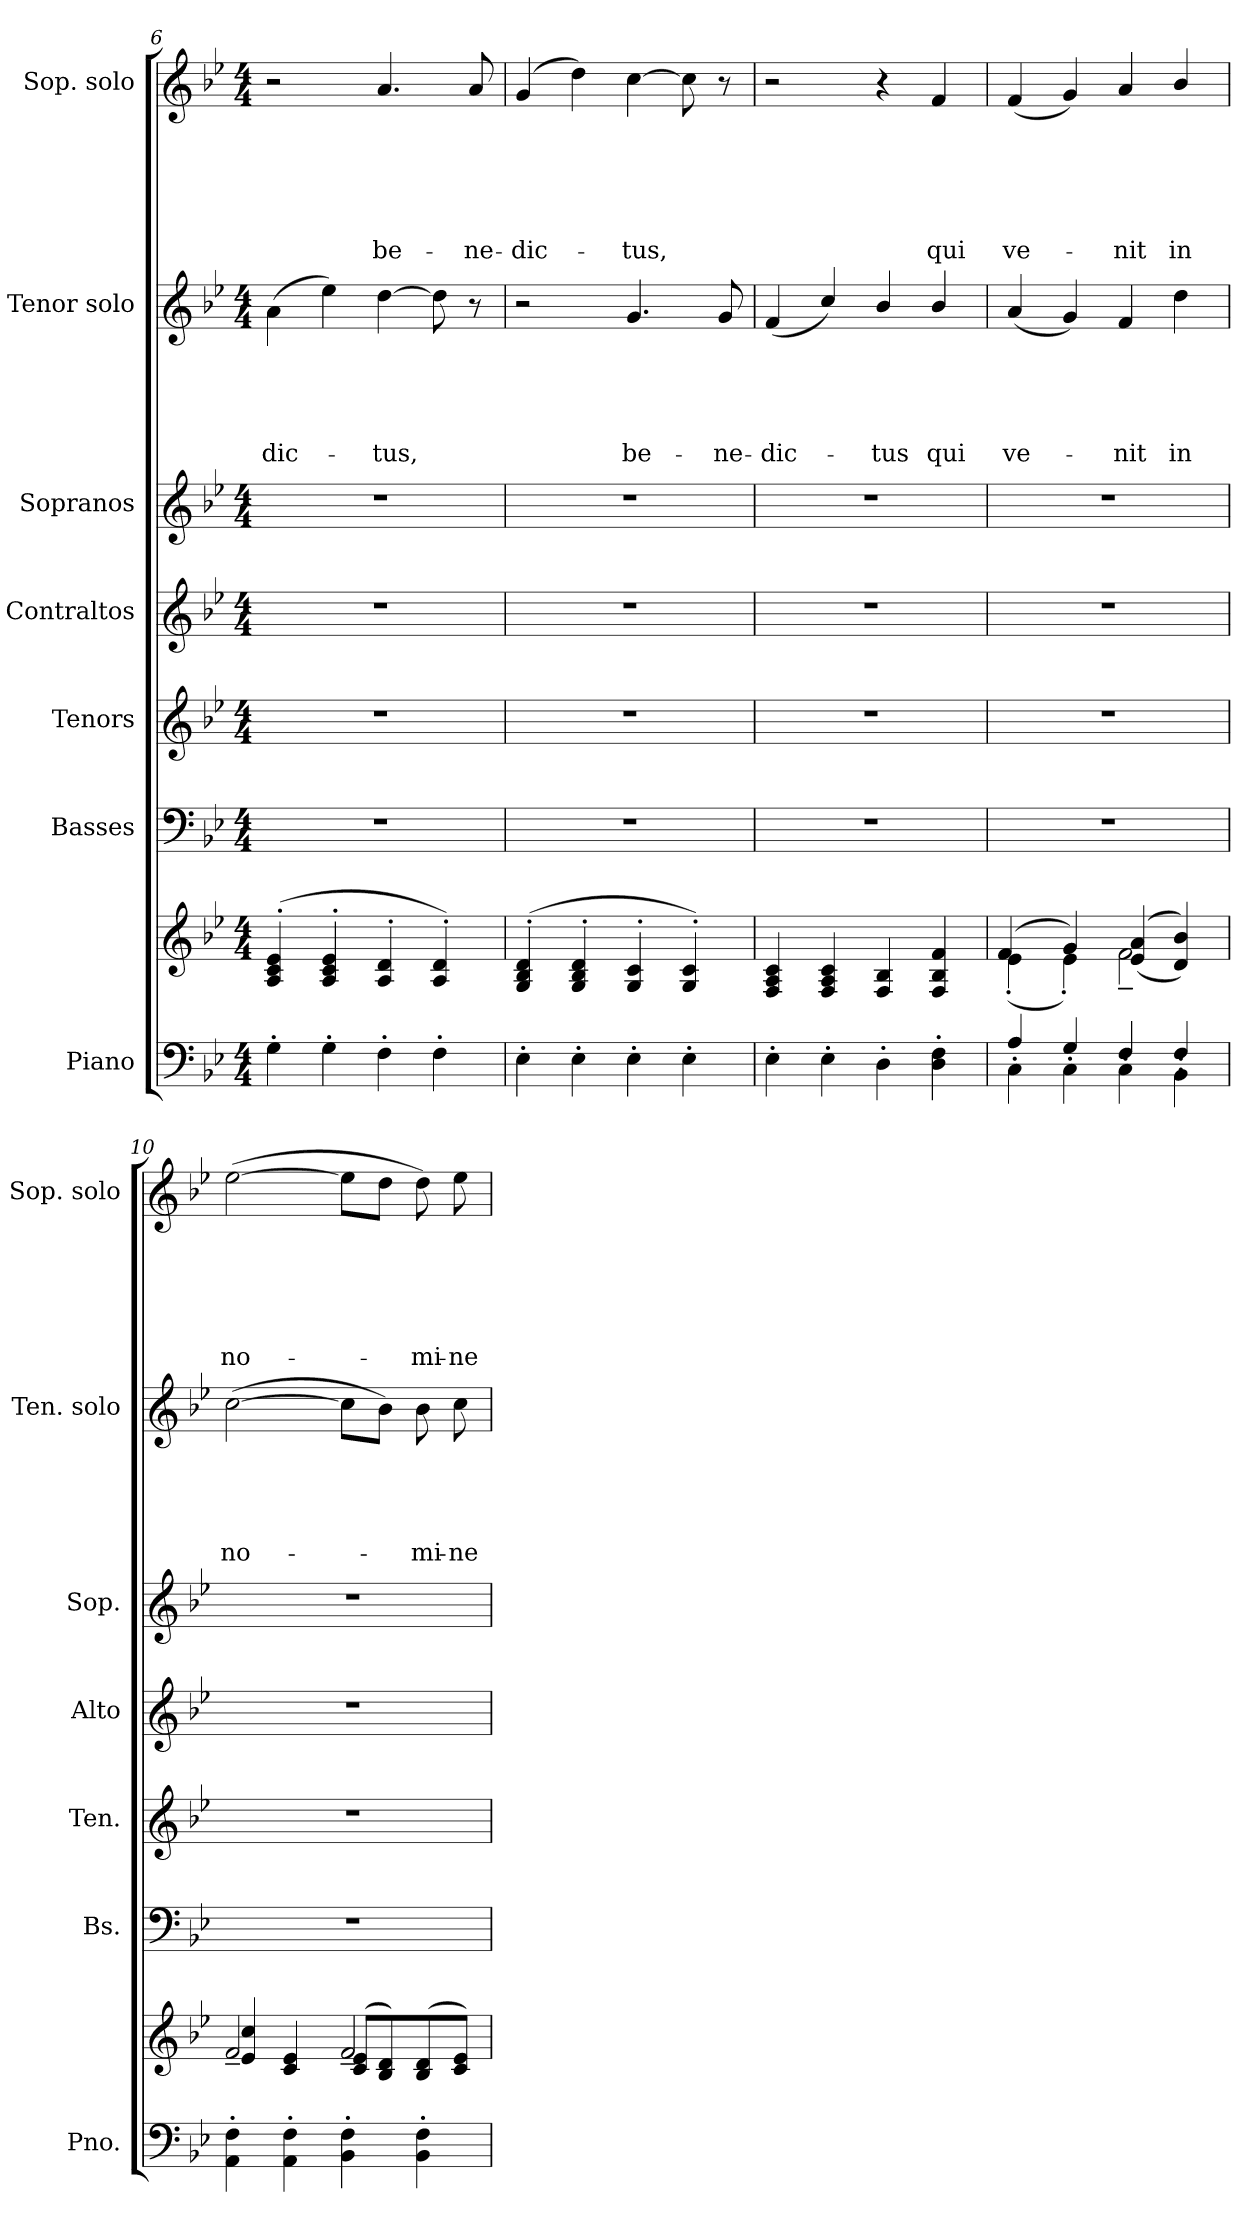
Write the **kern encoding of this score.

**kern	**kern	**kern	**kern	**kern	**kern	**kern	**text	**text	**text	**text	**text	**kern	**text	**text	**text	**text	**text	**text
*part7	*part7	*part6	*part5	*part4	*part3	*part2	*part2	*part2	*part2	*part2	*part2	*part1	*part1	*part1	*part1	*part1	*part1	*part1
*staff8	*staff7	*staff6	*staff5	*staff4	*staff3	*staff2	*staff2	*staff2	*staff2	*staff2	*staff2	*staff1	*staff1	*staff1	*staff1	*staff1	*staff1	*staff1
*I"Piano	*	*I"Basses	*I"Tenors	*I"Contraltos	*I"Sopranos	*I"Tenor solo	*	*	*	*	*	*I"Sop. solo	*	*	*	*	*	*
*I'Pno.	*	*I'Bs.	*I'Ten.	*I'Alto	*I'Sop.	*I'Ten. solo	*	*	*	*	*	*I'Sop. solo	*	*	*	*	*	*
!!LO:PB:g=z
*clefF4	*clefG2	*clefF4	*clefG2	*clefG2	*clefG2	*clefG2	*	*	*	*	*	*clefG2	*	*	*	*	*	*
*	*	*	*ITrd7c12	*	*	*ITrd7c12	*	*	*	*	*	*	*	*	*	*	*	*
*k[b-e-]	*k[b-e-]	*k[b-e-]	*k[b-e-]	*k[b-e-]	*k[b-e-]	*k[b-e-]	*	*	*	*	*	*k[b-e-]	*	*	*	*	*	*
*B-:	*B-:	*B-:	*B-:	*B-:	*B-:	*B-:	*	*	*	*	*	*B-:	*	*	*	*	*	*
*M4/4	*M4/4	*M4/4	*M4/4	*M4/4	*M4/4	*M4/4	*	*	*	*	*	*M4/4	*	*	*	*	*	*
=6	=6	=6	=6	=6	=6	=6	=6	=6	=6	=6	=6	=6	=6	=6	=6	=6	=6	=6
*^	*^	*	*	*	*	*	*	*	*	*	*	*	*	*	*	*	*	*
*	*^	*	*^	*	*	*	*	*	*	*	*	*	*	*	*	*	*	*	*	*
!	!	!	!	!	!	!	!	!	!	!	!	!	!	!	!LO:LY:b	!	!	!	!	!	!	!
4G'>\	1ryy	1ryy	1ryy	1ryy	(>4A/'> 4c/'> 4e-/'>	1r	1r	1r	1r	(>4A\	.	.	.	.	-dic-	2r	.	.	.	.	.	.
4G'>\	.	.	.	.	4A/'> 4c/'> 4e-/'>	.	.	.	.	4e-\)	.	.	.	.	.	.	.	.	.	.	.	.
!	!	!	!	!	!	!	!	!	!	!	!	!	!	!	!LO:LY:b	!	!	!	!	!	!	!LO:LY:b
4F'>\	.	.	.	.	4A/'> 4d/'>	.	.	.	.	[>4d\	.	.	.	.	-tus,	4.a/	.	.	.	.	.	be-
4F'>\	.	.	.	.	4A/'> 4d/'>)	.	.	.	.	8d\]	.	.	.	.	.	.	.	.	.	.	.	.
!	!	!	!	!	!	!	!	!	!	!	!	!	!	!	!	!	!	!	!	!	!	!LO:LY:b
.	.	.	.	.	.	.	.	.	.	8r	.	.	.	.	.	8a/	.	.	.	.	.	-ne-
=7	=7	=7	=7	=7	=7	=7	=7	=7	=7	=7	=7	=7	=7	=7	=7	=7	=7	=7	=7	=7	=7	=7
!	!	!	!	!	!	!	!	!	!	!	!	!	!	!	!	!	!	!	!	!	!	!LO:LY:b
4E-'>\	1ryy	1ryy	1ryy	1ryy	(>4G/'< 4B-/'< 4d/'<	1r	1r	1r	1r	2r	.	.	.	.	.	(>4g/	.	.	.	.	.	-dic-
4E-'>\	.	.	.	.	4G/'< 4B-/'< 4d/'<	.	.	.	.	.	.	.	.	.	.	4dd\)	.	.	.	.	.	.
!	!	!	!	!	!	!	!	!	!	!	!	!	!	!	!LO:LY:b	!	!	!	!	!	!	!LO:LY:b
4E-'>\	.	.	.	.	4G/'< 4c/'<	.	.	.	.	4.G/	.	.	.	.	be-	[>4cc\	.	.	.	.	.	-tus,
4E-'>\	.	.	.	.	4G/'< 4c/'<)	.	.	.	.	.	.	.	.	.	.	8cc\]	.	.	.	.	.	.
!	!	!	!	!	!	!	!	!	!	!	!	!	!	!	!LO:LY:b	!	!	!	!	!	!	!
.	.	.	.	.	.	.	.	.	.	8G/	.	.	.	.	-ne-	8r	.	.	.	.	.	.
=8	=8	=8	=8	=8	=8	=8	=8	=8	=8	=8	=8	=8	=8	=8	=8	=8	=8	=8	=8	=8	=8	=8
!	!	!	!	!	!	!	!	!	!	!	!	!	!	!	!LO:LY:b	!	!	!	!	!	!	!
4E-'<\	1ryy	1ryy	1ryy	1ryy	4F/ 4A/ 4c/	1r	1r	1r	1r	(<4F/	.	.	.	.	-dic-	2r	.	.	.	.	.	.
4E-'<\	.	.	.	.	4F/ 4A/ 4c/	.	.	.	.	4c/)	.	.	.	.	.	.	.	.	.	.	.	.
!	!	!	!	!	!	!	!	!	!	!	!	!	!	!	!LO:LY:b	!	!	!	!	!	!	!
4D'<\	.	.	.	.	4F/ 4B-/	.	.	.	.	4B-/	.	.	.	.	-tus	4r	.	.	.	.	.	.
!	!	!	!	!	!	!	!	!	!	!	!	!	!	!	!LO:LY:b	!	!	!	!	!	!	!LO:LY:b
4D\'< 4F\'<	.	.	.	.	4F/ 4B-/ 4f/	.	.	.	.	4B-/	.	.	.	.	qui	4f/	.	.	.	.	.	qui
=9	=9	=9	=9	=9	=9	=9	=9	=9	=9	=9	=9	=9	=9	=9	=9	=9	=9	=9	=9	=9	=9	=9
!	!	!	!	!	!	!	!	!	!	!	!	!	!	!	!LO:LY:b	!	!	!	!	!	!	!LO:LY:b
4C'>\	4A/	1ryy	1ryy	(<4e-'>\	(>4f/	1r	1r	1r	1r	(<4A/	.	.	.	.	ve-	(<4f/	.	.	.	.	.	ve-
4C'>\	4G/	.	.	4e-'>\)	4g/)	.	.	.	.	4G/)	.	.	.	.	.	4g/)	.	.	.	.	.	.
!	!	!	!	!	!	!	!	!	!	!	!	!	!	!	!LO:LY:b	!	!	!	!	!	!	!LO:LY:b
4C'>\	4F'>/	.	.	2f~<\	(>(<4e-/ 4a/	.	.	.	.	4F/	.	.	.	.	-nit	4a/	.	.	.	.	.	-nit
!	!	!	!	!	!	!	!	!	!	!	!	!	!	!	!LO:LY:b	!	!	!	!	!	!	!LO:LY:b
4BB-'>\	4F'>/	.	.	.	4d/ 4b-/))	.	.	.	.	4d\	.	.	.	.	in	4b-/	.	.	.	.	.	in
!!LO:PB:g=z
=10	=10	=10	=10	=10	=10	=10	=10	=10	=10	=10	=10	=10	=10	=10	=10	=10	=10	=10	=10	=10	=10	=10
!	!	!	!	!	!	!	!	!	!	!	!	!	!	!	!LO:LY:b	!	!	!	!	!	!	!LO:LY:b
4AA\'< 4F\'<	1ryy	1ryy	1ryy	2f~</	4e-/ 4cc/	1r	1r	1r	1r	(>[>2c\	.	.	.	.	no-	(>[>2ee-\	.	.	.	.	.	no-
4AA\'< 4F\'<	.	.	.	.	4c/ 4e-/	.	.	.	.	.	.	.	.	.	.	.	.	.	.	.	.	.
4BB-\'> 4F\'>	.	.	.	2f~</	(<8c/ 8e-/L	.	.	.	.	8c\L]	.	.	.	.	.	8ee-\L]	.	.	.	.	.	.
.	.	.	.	.	8B-/ 8d/)	.	.	.	.	8B-\J)	.	.	.	.	.	8dd\J	.	.	.	.	.	.
!	!	!	!	!	!	!	!	!	!	!	!	!	!	!	!LO:LY:b	!	!	!	!	!	!	!LO:LY:b
4BB-\'> 4F\'>	.	.	.	.	(<8B-/ 8d/	.	.	.	.	8B-\	.	.	.	.	-mi-	8dd\)	.	.	.	.	.	-mi-
!	!	!	!	!	!	!	!	!	!	!	!	!	!	!	!LO:LY:b	!	!	!	!	!	!	!LO:LY:b
.	.	.	.	.	8c/ 8e-/J)	.	.	.	.	8c\	.	.	.	.	-ne	8ee-\	.	.	.	.	.	-ne
*v	*v	*v	*	*	*	*	*	*	*	*	*	*	*	*	*	*	*	*	*	*	*	*
*	*v	*v	*v	*	*	*	*	*	*	*	*	*	*	*	*	*	*	*	*	*
=	=	=	=	=	=	=	=	=	=	=	=	=	=	=	=	=	=	=
*-	*-	*-	*-	*-	*-	*-	*-	*-	*-	*-	*-	*-	*-	*-	*-	*-	*-	*-
